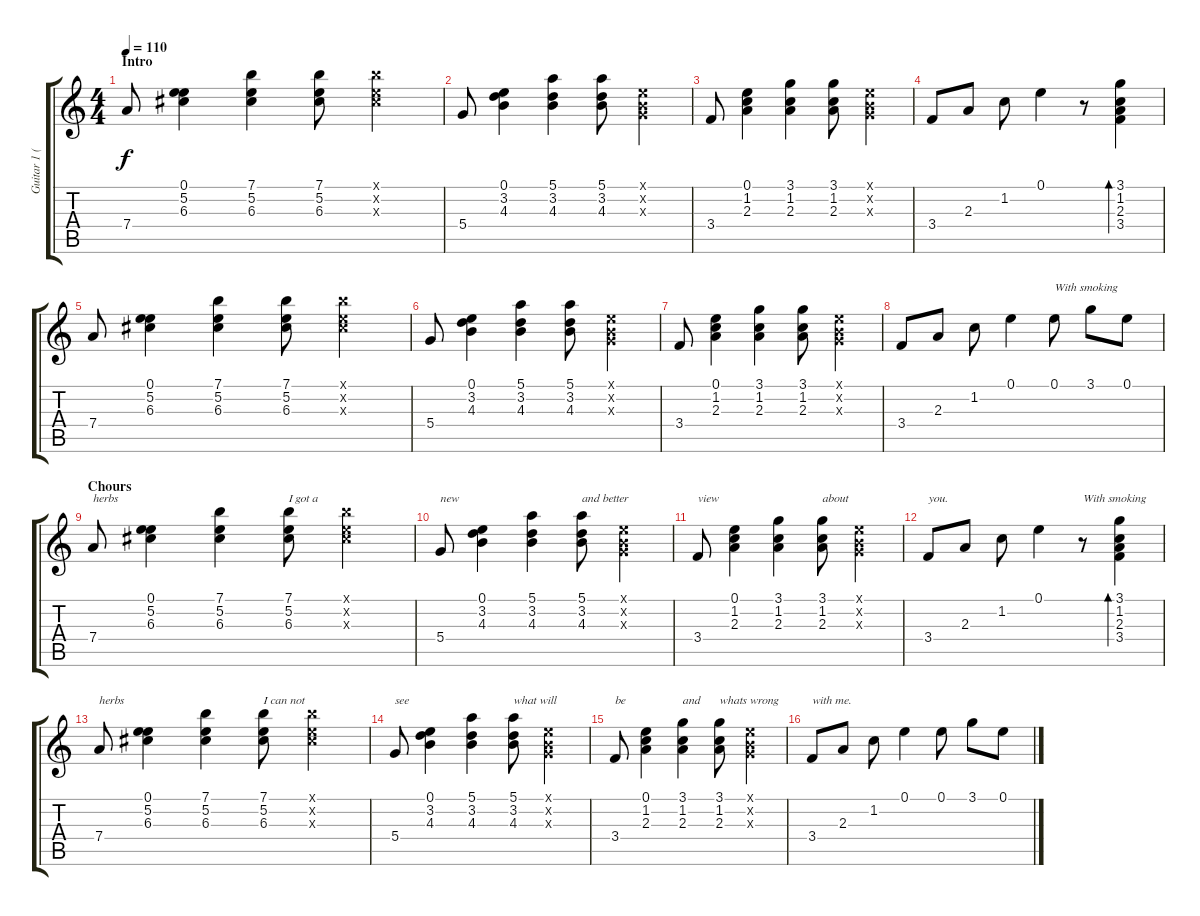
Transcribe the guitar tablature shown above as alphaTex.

\track ("Guitar 1 (Plagy)" "Guitar 1 (") {instrument acousticguitarnylon}
\staff {score tabs}
\tuning (E4 B3 G3 D3 A2 E2) {hide}
\ts (4 4)
\section ("" "Intro")
\tempo 110
\clef g2
\ks c
7.4.8{dy f instrument acousticguitarnylon} (0.1 5.2 6.3).4 (7.1 5.2 6.3).4 (7.1 5.2 6.3).8 (7.1{x} 5.2{x} 6.3{x}).4 |
5.4.8 (0.1 3.2 4.3).4 (5.1 3.2 4.3).4 (5.1 3.2 4.3).8 (0.1{x} 0.2{x} 0.3{x}).4 |
3.4.8 (0.1 1.2 2.3).4 (3.1 1.2 2.3).4 (3.1 1.2 2.3).8 (0.1{x} 0.2{x} 0.3{x}).4 |
3.4.8 2.3.8 1.2.8 0.1.4 r.8 (3.1 1.2 2.3 3.4).4{bd 30} |
7.4.8 (0.1 5.2 6.3).4 (7.1 5.2 6.3).4 (7.1 5.2 6.3).8 (7.1{x} 5.2{x} 6.3{x}).4 |
5.4.8 (0.1 3.2 4.3).4 (5.1 3.2 4.3).4 (5.1 3.2 4.3).8 (0.1{x} 0.2{x} 0.3{x}).4 |
3.4.8 (0.1 1.2 2.3).4 (3.1 1.2 2.3).4 (3.1 1.2 2.3).8 (0.1{x} 0.2{x} 0.3{x}).4 |
3.4.8 2.3.8 1.2.8 0.1.4 0.1.8{txt "With smoking"} 3.1.8 0.1.8 |
\section ("" "Chours")
7.4.8{txt "herbs"} (0.1 5.2 6.3).4 (7.1 5.2 6.3).4 (7.1 5.2 6.3).8{txt "I got a"} (7.1{x} 5.2{x} 6.3{x}).4 |
5.4.8{txt "new"} (0.1 3.2 4.3).4 (5.1 3.2 4.3).4 (5.1 3.2 4.3).8{txt "and better"} (0.1{x} 0.2{x} 0.3{x}).4 |
3.4.8{txt "view"} (0.1 1.2 2.3).4 (3.1 1.2 2.3).4 (3.1 1.2 2.3).8{txt "about"} (0.1{x} 0.2{x} 0.3{x}).4 |
3.4.8{txt "you."} 2.3.8 1.2.8 0.1.4 r.8{txt "With smoking"} (3.1 1.2 2.3 3.4).4{bd 60} |
7.4.8{txt "herbs"} (0.1 5.2 6.3).4 (7.1 5.2 6.3).4 (7.1 5.2 6.3).8{txt "I can not"} (7.1{x} 5.2{x} 6.3{x}).4 |
5.4.8{txt "see"} (0.1 3.2 4.3).4 (5.1 3.2 4.3).4 (5.1 3.2 4.3).8{txt "what will"} (0.1{x} 0.2{x} 0.3{x}).4 |
3.4.8{txt "be"} (0.1 1.2 2.3).4 (3.1 1.2 2.3).4{txt "and"} (3.1 1.2 2.3).8{txt "whats wrong"} (0.1{x} 0.2{x} 0.3{x}).4 |
3.4.8{txt "with me."} 2.3.8 1.2.8 0.1.4 0.1.8 3.1.8 0.1.8
